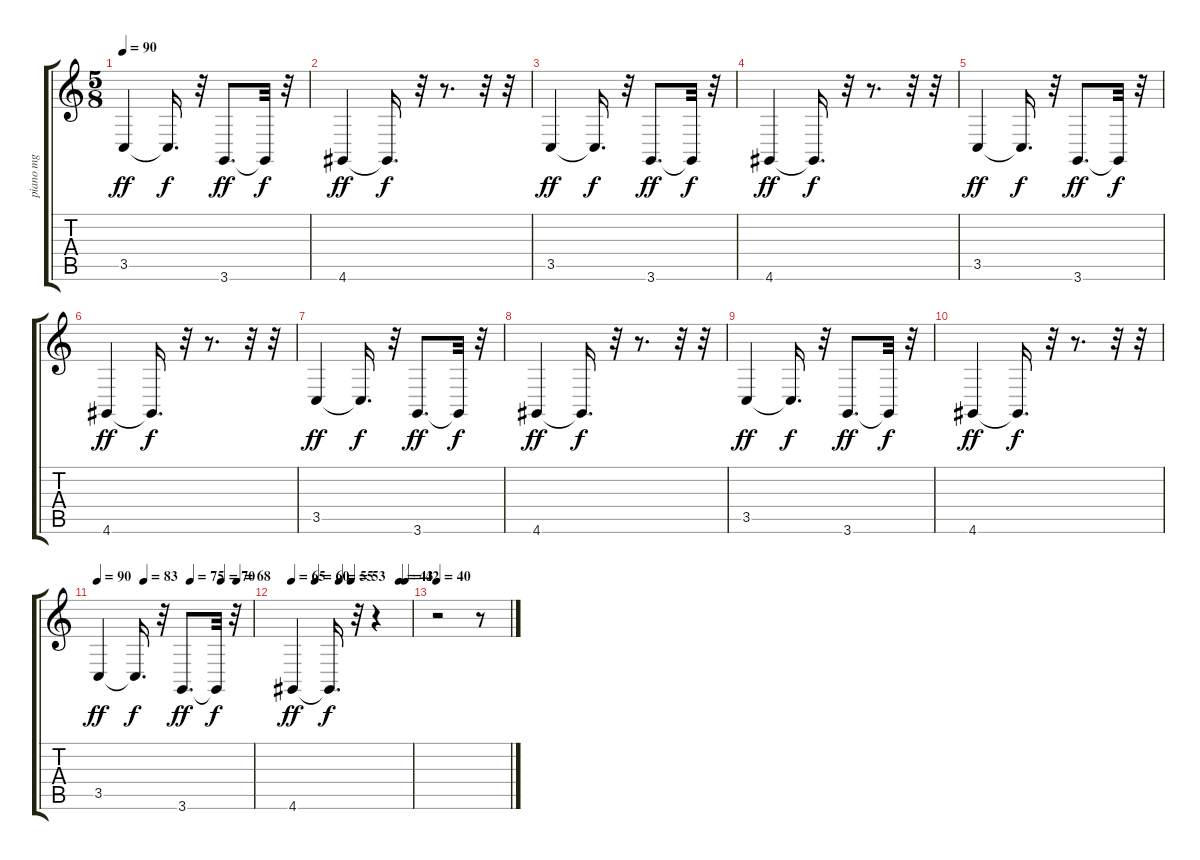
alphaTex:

\track ("piano mg" "piano mg") {instrument acousticgrandpiano}
\staff {score tabs}
\tuning (E4 B3 G3 D3 A2 E2) {hide}
\ts (5 8)
\tempo 90
\clef g2
\ks c
3.5.4{dy ff} 3.5{t}.16{d dy f} r.32 3.6.8{d dy ff} 3.6{t}.32{dy f} r.32 |
4.6.4{dy ff} 4.6{t}.16{d dy f} r.32 r.8{d} r.32 r.32 |
3.5.4{dy ff} 3.5{t}.16{d dy f} r.32 3.6.8{d dy ff} 3.6{t}.32{dy f} r.32 |
4.6.4{dy ff} 4.6{t}.16{d dy f} r.32 r.8{d} r.32 r.32 |
3.5.4{dy ff} 3.5{t}.16{d dy f} r.32 3.6.8{d dy ff} 3.6{t}.32{dy f} r.32 |
4.6.4{dy ff} 4.6{t}.16{d dy f} r.32 r.8{d} r.32 r.32 |
3.5.4{dy ff} 3.5{t}.16{d dy f} r.32 3.6.8{d dy ff} 3.6{t}.32{dy f} r.32 |
4.6.4{dy ff} 4.6{t}.16{d dy f} r.32 r.8{d} r.32 r.32 |
3.5.4{dy ff} 3.5{t}.16{d dy f} r.32 3.6.8{d dy ff} 3.6{t}.32{dy f} r.32 |
4.6.4{dy ff} 4.6{t}.16{d dy f} r.32 r.8{d} r.32 r.32 |
\tempo 90
\tempo (83 0.3)
\tempo (75 0.6)
\tempo (70 0.8)
\tempo (68 0.9)
3.5.4{dy ff} 3.5{t}.16{d dy f} r.32 3.6.8{d dy ff} 3.6{t}.32{dy f} r.32 |
\tempo 65
\tempo (60 0.2)
\tempo (55 0.4)
\tempo (53 0.5)
\tempo (43 0.9)
\tempo (42 0.95)
4.6.4{dy ff} 4.6{t}.16{d dy f} r.32 r.4 |
\tempo 40
r.2 r.8
